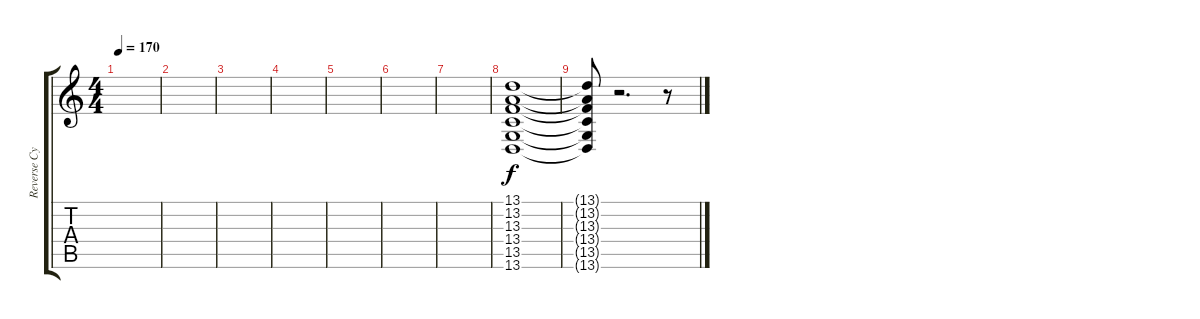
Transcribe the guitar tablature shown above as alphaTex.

\track ("Reverse Cymbal" "Reverse Cy") {instrument reversecymbal}
\staff {score tabs}
\tuning (Db4 Ab3 E3 B2 Gb2 Db2) {hide}
\ts (4 4)
\tempo 170
\clef g2
\ks c
|
|
|
|
|
|
|
(13.1 13.2 13.3 13.4 13.5 13.6).1 |
(13.1{t} 13.2{t} 13.3{t} 13.4{t} 13.5{t} 13.6{t}).8 r.2{d} r.8
